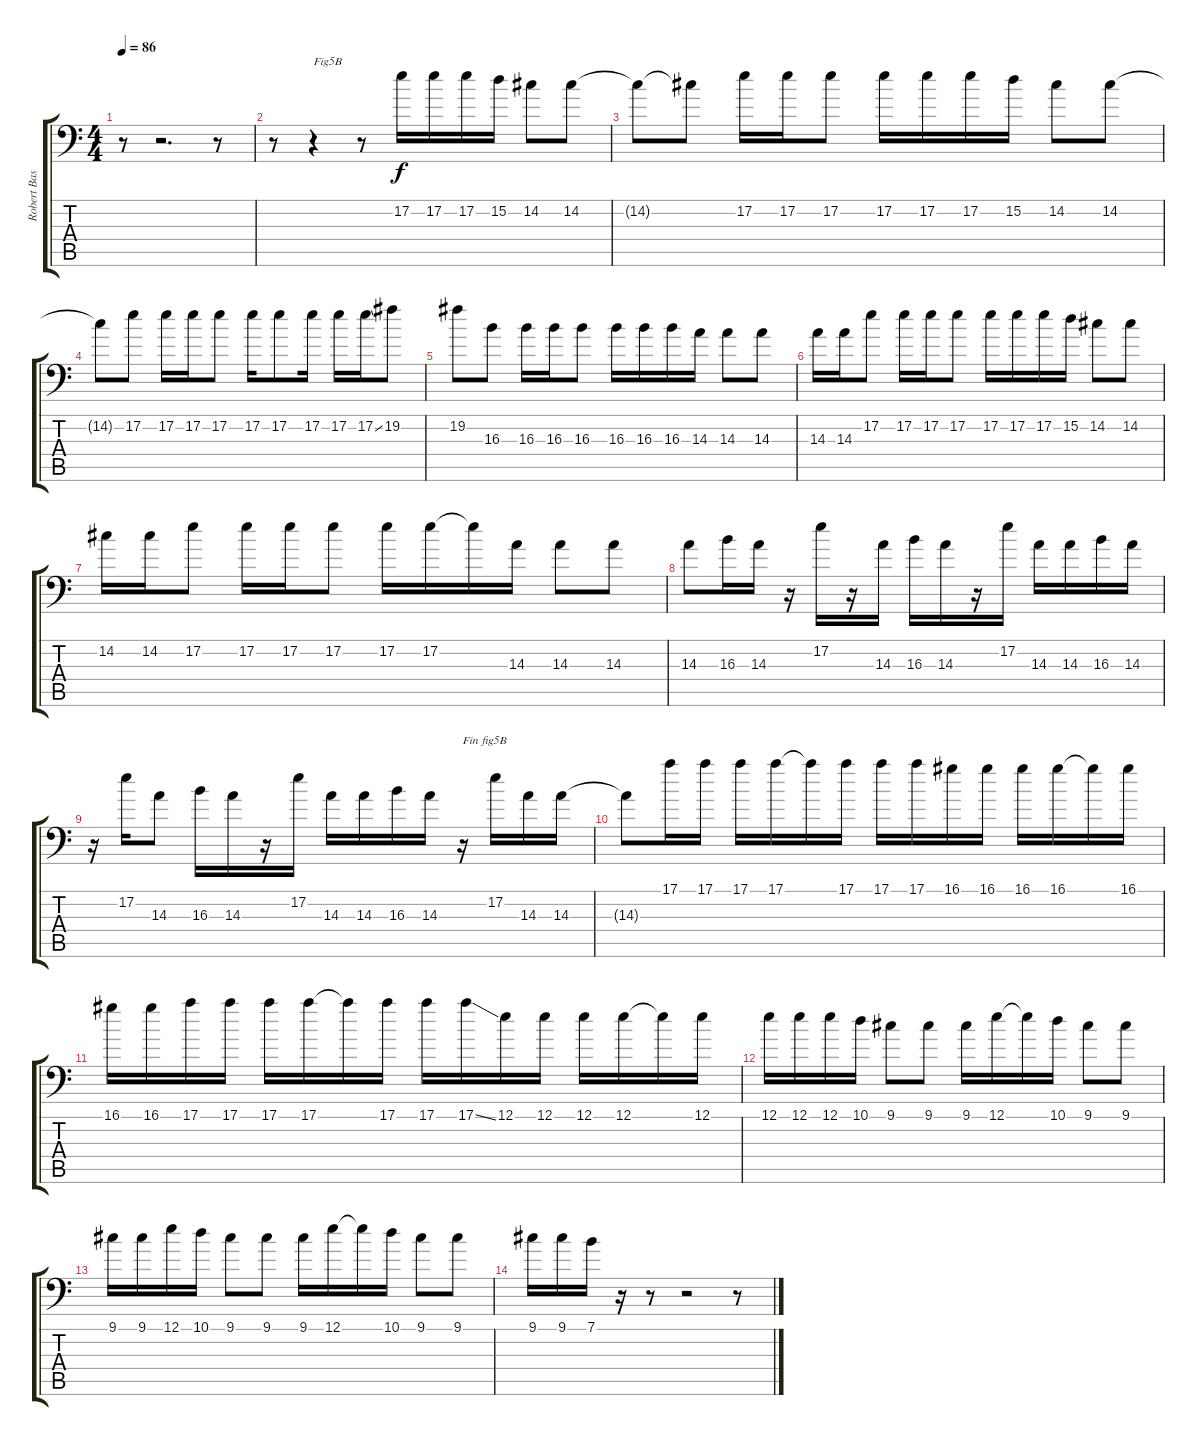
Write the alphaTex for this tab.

\track ("Robert BasseVI delay" "Robert Bas") {instrument electricbasspick}
\staff {score tabs}
\tuning (E3 B2 G2 D2 A1 E1) {hide}
\ts (4 4)
\tempo 86
\clef f4
\ks c
r.8{dy f} r.2{d} r.8 |
r.8 r.4{txt "Fig5B"} r.8 17.2.16 17.2.16 17.2.16 15.2.16 14.2.8 14.2.8 |
14.2{t}.8 14.2{t}.8 17.2.16 17.2.16 17.2.8 17.2.16 17.2.16 17.2.16 15.2.16 14.2.8 14.2.8 |
14.2{t}.8 17.2.8 17.2.16 17.2.16 17.2.8 17.2.16 17.2.8 17.2.16 17.2.16 17.2{ss}.16 19.2.8 |
19.2.8 16.3.8 16.3.16 16.3.16 16.3.8 16.3.16 16.3.16 16.3.16 14.3.16 14.3.8 14.3.8 |
14.3.16 14.3.16 17.2.8 17.2.16 17.2.16 17.2.8 17.2.16 17.2.16 17.2.16 15.2.16 14.2.8 14.2.8 |
14.2.16 14.2.16 17.2.8 17.2.16 17.2.16 17.2.8 17.2.16 17.2.16 17.2{t}.16 14.3.16 14.3.8 14.3.8 |
14.3.8 16.3.16 14.3.16 r.16 17.2.16 r.16 14.3.16 16.3.16 14.3.16 r.16 17.2.16 14.3.16 14.3.16 16.3.16 14.3.16 |
r.16 17.2.16 14.3.8 16.3.16 14.3.16 r.16 17.2.16 14.3.16 14.3.16 16.3.16 14.3.16 r.16{txt "Fin fig5B"} 17.2.16 14.3.16 14.3.16 |
14.3{t}.8 17.1.16 17.1.16 17.1.16 17.1.16 17.1{t}.16 17.1.16 17.1.16 17.1.16 16.1.16 16.1.16 16.1.16 16.1.16 16.1{t}.16 16.1.16 |
16.1.16 16.1.16 17.1.16 17.1.16 17.1.16 17.1.16 17.1{t}.16 17.1.16 17.1.16 17.1{ss}.16 12.1.16 12.1.16 12.1.16 12.1.16 12.1{t}.16 12.1.16 |
12.1.16 12.1.16 12.1.16 10.1.16 9.1.8 9.1.8 9.1.16 12.1.16 12.1{t}.16 10.1.16 9.1.8 9.1.8 |
9.1.16 9.1.16 12.1.16 10.1.16 9.1.8 9.1.8 9.1.16 12.1.16 12.1{t}.16 10.1.16 9.1.8 9.1.8 |
9.1.16 9.1.16 7.1.16 r.16 r.8 r.2 r.8
